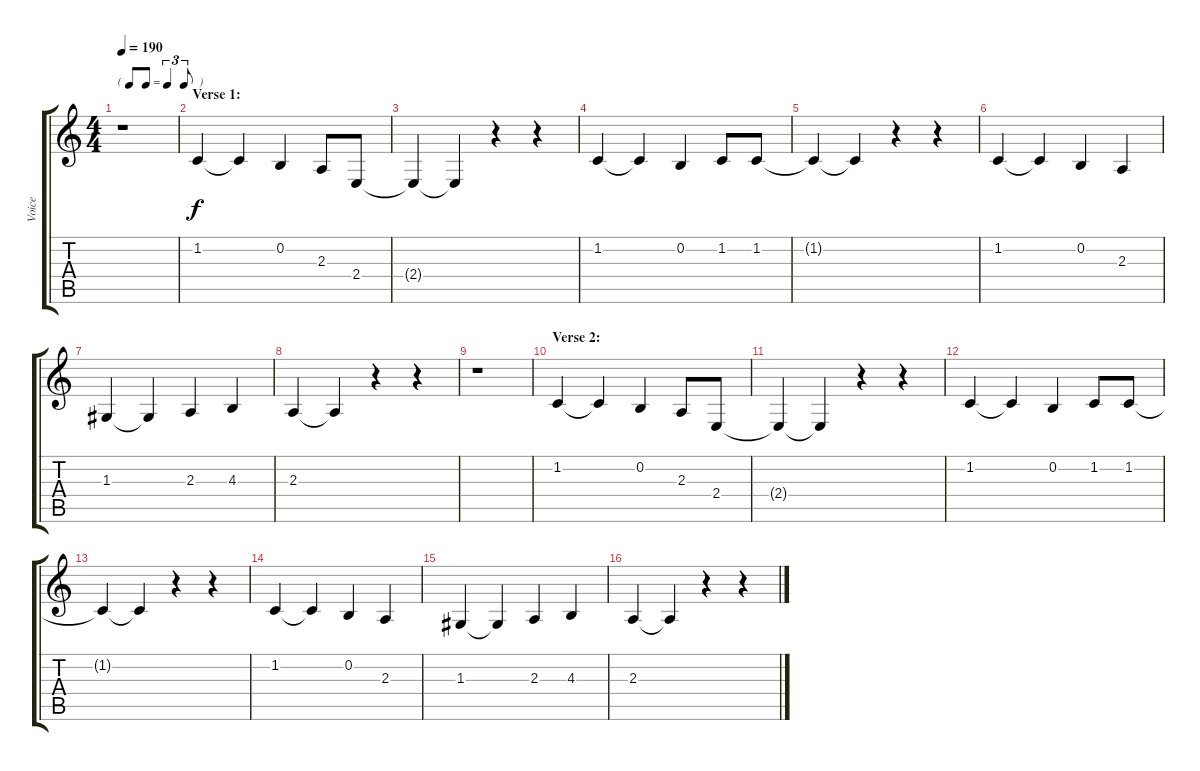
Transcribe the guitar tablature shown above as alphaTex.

\track ("Voice" "Voice") {instrument cello}
\staff {score tabs}
\tuning (E4 B3 G3 D3 A2 E2) {hide}
\ts (4 4)
\tf triplet8th
\tempo 190
\clef g2
\ks c
r.1{dy f} |
\section ("" "Verse 1:")
1.2.4 1.2{t}.4 0.2.4 2.3.8 2.4.8 |
2.4{t}.4 2.4{t}.4 r.4 r.4 |
1.2.4 1.2{t}.4 0.2.4 1.2.8 1.2.8 |
1.2{t}.4 1.2{t}.4 r.4 r.4 |
1.2.4 1.2{t}.4 0.2.4 2.3.4 |
1.3.4 1.3{t}.4 2.3.4 4.3.4 |
2.3.4 2.3{t}.4 r.4 r.4 |
r.1 |
\section ("" "Verse 2:")
1.2.4 1.2{t}.4 0.2.4 2.3.8 2.4.8 |
2.4{t}.4 2.4{t}.4 r.4 r.4 |
1.2.4 1.2{t}.4 0.2.4 1.2.8 1.2.8 |
1.2{t}.4 1.2{t}.4 r.4 r.4 |
1.2.4 1.2{t}.4 0.2.4 2.3.4 |
1.3.4 1.3{t}.4 2.3.4 4.3.4 |
2.3.4 2.3{t}.4 r.4 r.4
